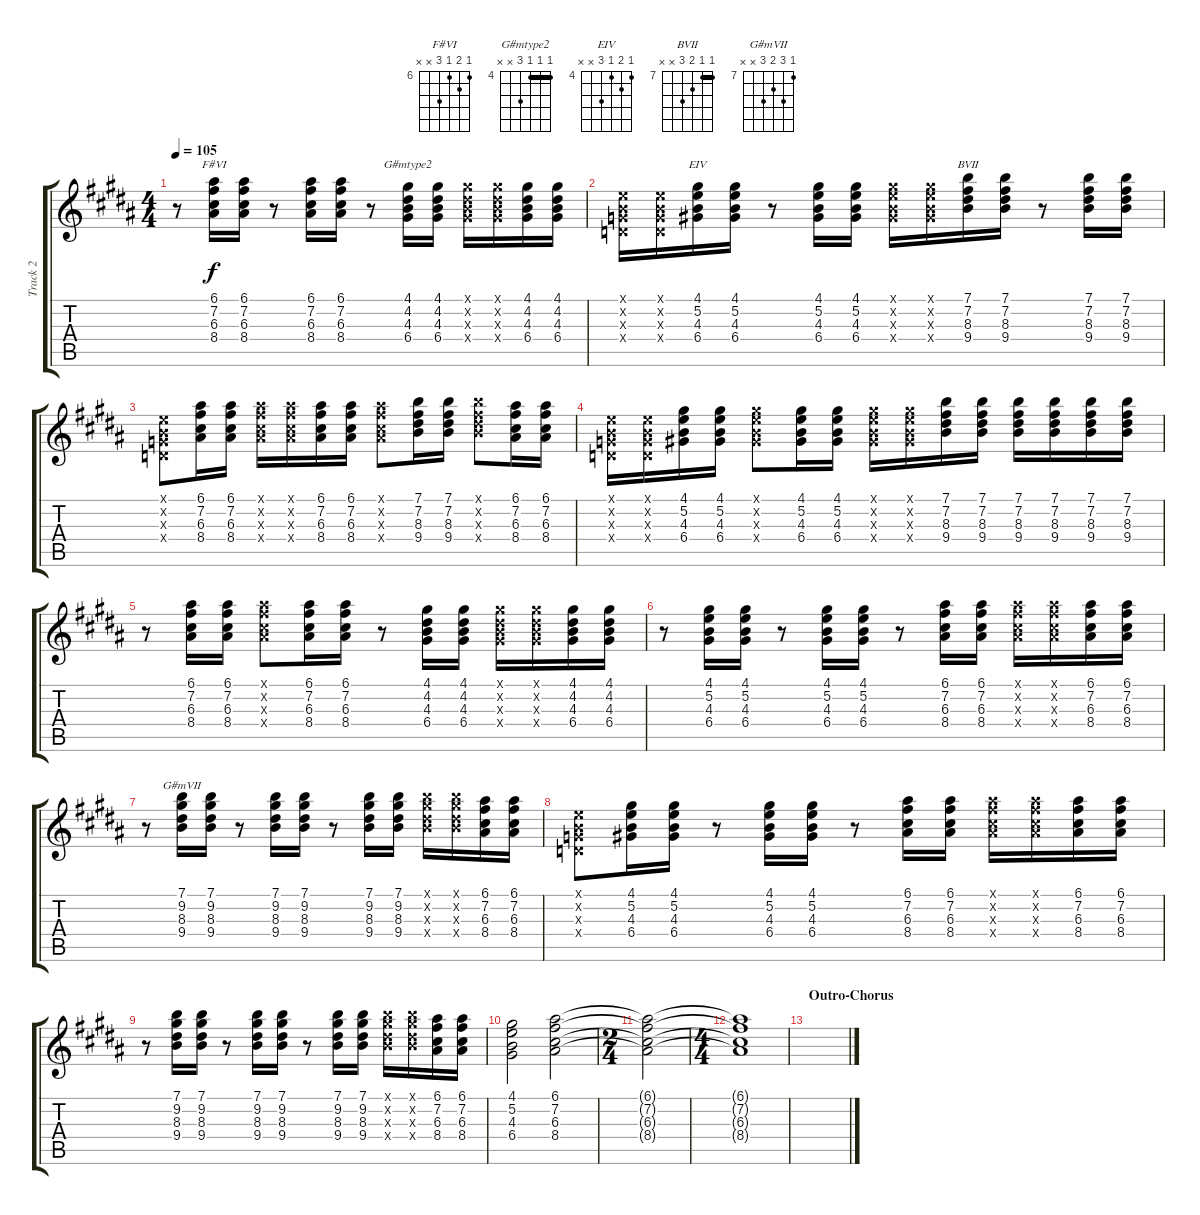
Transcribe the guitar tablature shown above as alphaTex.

\track ("Track 2" "Track 2") {instrument acousticguitarsteel}
\staff {score tabs}
\tuning (E4 B3 G3 D3 A2 E2) {hide}
\chord ("F#VI" 6 7 6 8 x x) {firstfret 6}
\chord ("G#mtype2" 4 4 4 6 x x) {firstfret 4 barre 4}
\chord ("EIV" 4 5 4 6 x x) {firstfret 4}
\chord ("BVII" 7 7 8 9 x x) {firstfret 7 barre 7}
\chord ("G#mVII" 7 9 8 9 x x) {firstfret 7}
\ts (4 4)
\tempo 105
\clef g2
\ks b
r.8{dy f} (6.1 7.2 6.3 8.4).16{ch "F#VI"} (6.1 7.2 6.3 8.4).16 r.8 (6.1 7.2 6.3 8.4).16 (6.1 7.2 6.3 8.4).16 r.8 (4.1 4.2 4.3 6.4).16{ch "G#mtype2"} (4.1 4.2 4.3 6.4).16 (4.1{x} 4.2{x} 4.3{x} 6.4{x}).16 (4.1{x} 4.2{x} 4.3{x} 6.4{x}).16 (4.1 4.2 4.3 6.4).16 (4.1 4.2 4.3 6.4).16 |
(0.1{x} 0.2{x} 0.3{x} 0.4{x}).16 (0.1{x} 0.2{x} 0.3{x} 0.4{x}).16 (4.1 5.2 4.3 6.4).16{ch "EIV"} (4.1 5.2 4.3 6.4).16 r.8 (4.1 5.2 4.3 6.4).16 (4.1 5.2 4.3 6.4).16 (4.1{x} 5.2{x} 4.3{x} 6.4{x}).16 (4.1{x} 5.2{x} 4.3{x} 6.4{x}).16 (7.1 7.2 8.3 9.4).16{ch "BVII"} (7.1 7.2 8.3 9.4).16 r.8 (7.1 7.2 8.3 9.4).16 (7.1 7.2 8.3 9.4).16 |
(0.1{x} 0.2{x} 0.3{x} 0.4{x}).8 (6.1 7.2 6.3 8.4).16 (6.1 7.2 6.3 8.4).16 (6.1{x} 7.2{x} 6.3{x} 8.4{x}).16 (6.1{x} 7.2{x} 6.3{x} 8.4{x}).16 (6.1 7.2 6.3 8.4).16 (6.1 7.2 6.3 8.4).16 (6.1{x} 7.2{x} 6.3{x} 8.4{x}).8 (7.1 7.2 8.3 9.4).16 (7.1 7.2 8.3 9.4).16 (7.1{x} 7.2{x} 8.3{x} 9.4{x}).8 (6.1 7.2 6.3 8.4).16 (6.1 7.2 6.3 8.4).16 |
(0.1{x} 0.2{x} 0.3{x} 0.4{x}).16 (0.1{x} 0.2{x} 0.3{x} 0.4{x}).16 (4.1 5.2 4.3 6.4).16 (4.1 5.2 4.3 6.4).16 (4.1{x} 5.2{x} 4.3{x} 6.4{x}).8 (4.1 5.2 4.3 6.4).16 (4.1 5.2 4.3 6.4).16 (4.1{x} 5.2{x} 4.3{x} 6.4{x}).16 (4.1{x} 5.2{x} 4.3{x} 6.4{x}).16 (7.1 7.2 8.3 9.4).16 (7.1 7.2 8.3 9.4).16 (7.1 7.2 8.3 9.4).16 (7.1 7.2 8.3 9.4).16 (7.1 7.2 8.3 9.4).16 (7.1 7.2 8.3 9.4).16 |
r.8 (6.1 7.2 6.3 8.4).16 (6.1 7.2 6.3 8.4).16 (6.1{x} 7.2{x} 6.3{x} 8.4{x}).8 (6.1 7.2 6.3 8.4).16 (6.1 7.2 6.3 8.4).16 r.8 (4.1 4.2 4.3 6.4).16 (4.1 4.2 4.3 6.4).16 (4.1{x} 4.2{x} 4.3{x} 6.4{x}).16 (4.1{x} 4.2{x} 4.3{x} 6.4{x}).16 (4.1 4.2 4.3 6.4).16 (4.1 4.2 4.3 6.4).16 |
r.8 (4.1 5.2 4.3 6.4).16 (4.1 5.2 4.3 6.4).16 r.8 (4.1 5.2 4.3 6.4).16 (4.1 5.2 4.3 6.4).16 r.8 (6.1 7.2 6.3 8.4).16 (6.1 7.2 6.3 8.4).16 (6.1{x} 7.2{x} 6.3{x} 8.4{x}).16 (6.1{x} 7.2{x} 6.3{x} 8.4{x}).16 (6.1 7.2 6.3 8.4).16 (6.1 7.2 6.3 8.4).16 |
r.8 (7.1 9.2 8.3 9.4).16{ch "G#mVII"} (7.1 9.2 8.3 9.4).16 r.8 (7.1 9.2 8.3 9.4).16 (7.1 9.2 8.3 9.4).16 r.8 (7.1 9.2 8.3 9.4).16 (7.1 9.2 8.3 9.4).16 (7.1{x} 9.2{x} 8.3{x} 9.4{x}).16 (7.1{x} 9.2{x} 8.3{x} 9.4{x}).16 (6.1 7.2 6.3 8.4).16 (6.1 7.2 6.3 8.4).16 |
(0.1{x} 0.2{x} 0.3{x} 0.4{x}).8 (4.1 5.2 4.3 6.4).16 (4.1 5.2 4.3 6.4).16 r.8 (4.1 5.2 4.3 6.4).16 (4.1 5.2 4.3 6.4).16 r.8 (6.1 7.2 6.3 8.4).16 (6.1 7.2 6.3 8.4).16 (6.1{x} 7.2{x} 6.3{x} 8.4{x}).16 (6.1{x} 7.2{x} 6.3{x} 8.4{x}).16 (6.1 7.2 6.3 8.4).16 (6.1 7.2 6.3 8.4).16 |
r.8 (7.1 9.2 8.3 9.4).16 (7.1 9.2 8.3 9.4).16 r.8 (7.1 9.2 8.3 9.4).16 (7.1 9.2 8.3 9.4).16 r.8 (7.1 9.2 8.3 9.4).16 (7.1 9.2 8.3 9.4).16 (7.1{x} 9.2{x} 8.3{x} 9.4{x}).16 (7.1{x} 9.2{x} 8.3{x} 9.4{x}).16 (6.1 7.2 6.3 8.4).16 (6.1 7.2 6.3 8.4).16 |
(4.1 5.2 4.3 6.4).2 (6.1 7.2 6.3 8.4).2 |
\ts (2 4)
(6.1{t} 7.2{t} 6.3{t} 8.4{t}).2 |
\ts (4 4)
(6.1{t} 7.2{t} 6.3{t} 8.4{t}).1 |
\section ("" "Outro-Chorus")
